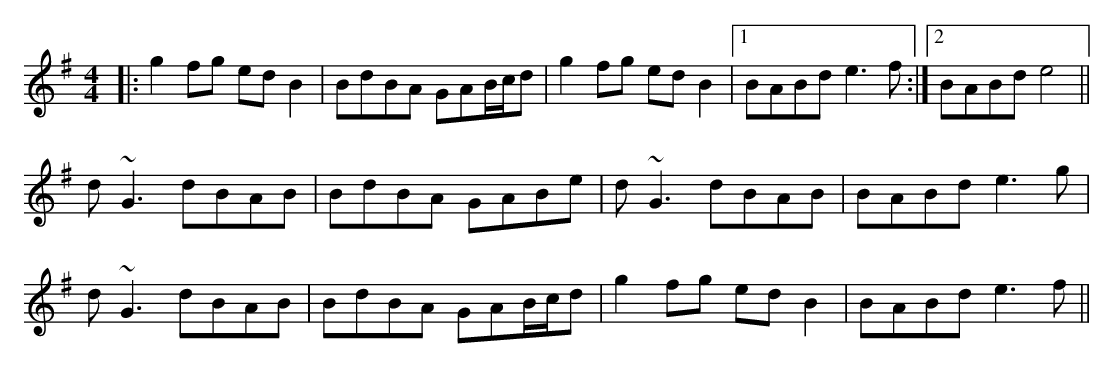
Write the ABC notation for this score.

X:1
M:4/4
K:G
|:g2 fg ed B2|BdBA GAB/c/d|g2 fg ed B2|1 BABd e3 f:|2 BABd e4||
d ~G3 dBAB|BdBA GABe|d ~G3 dBAB|BABd e3 g|
d ~G3 dBAB|BdBA GAB/c/d|g2 fg ed B2|BABd e3 f||
